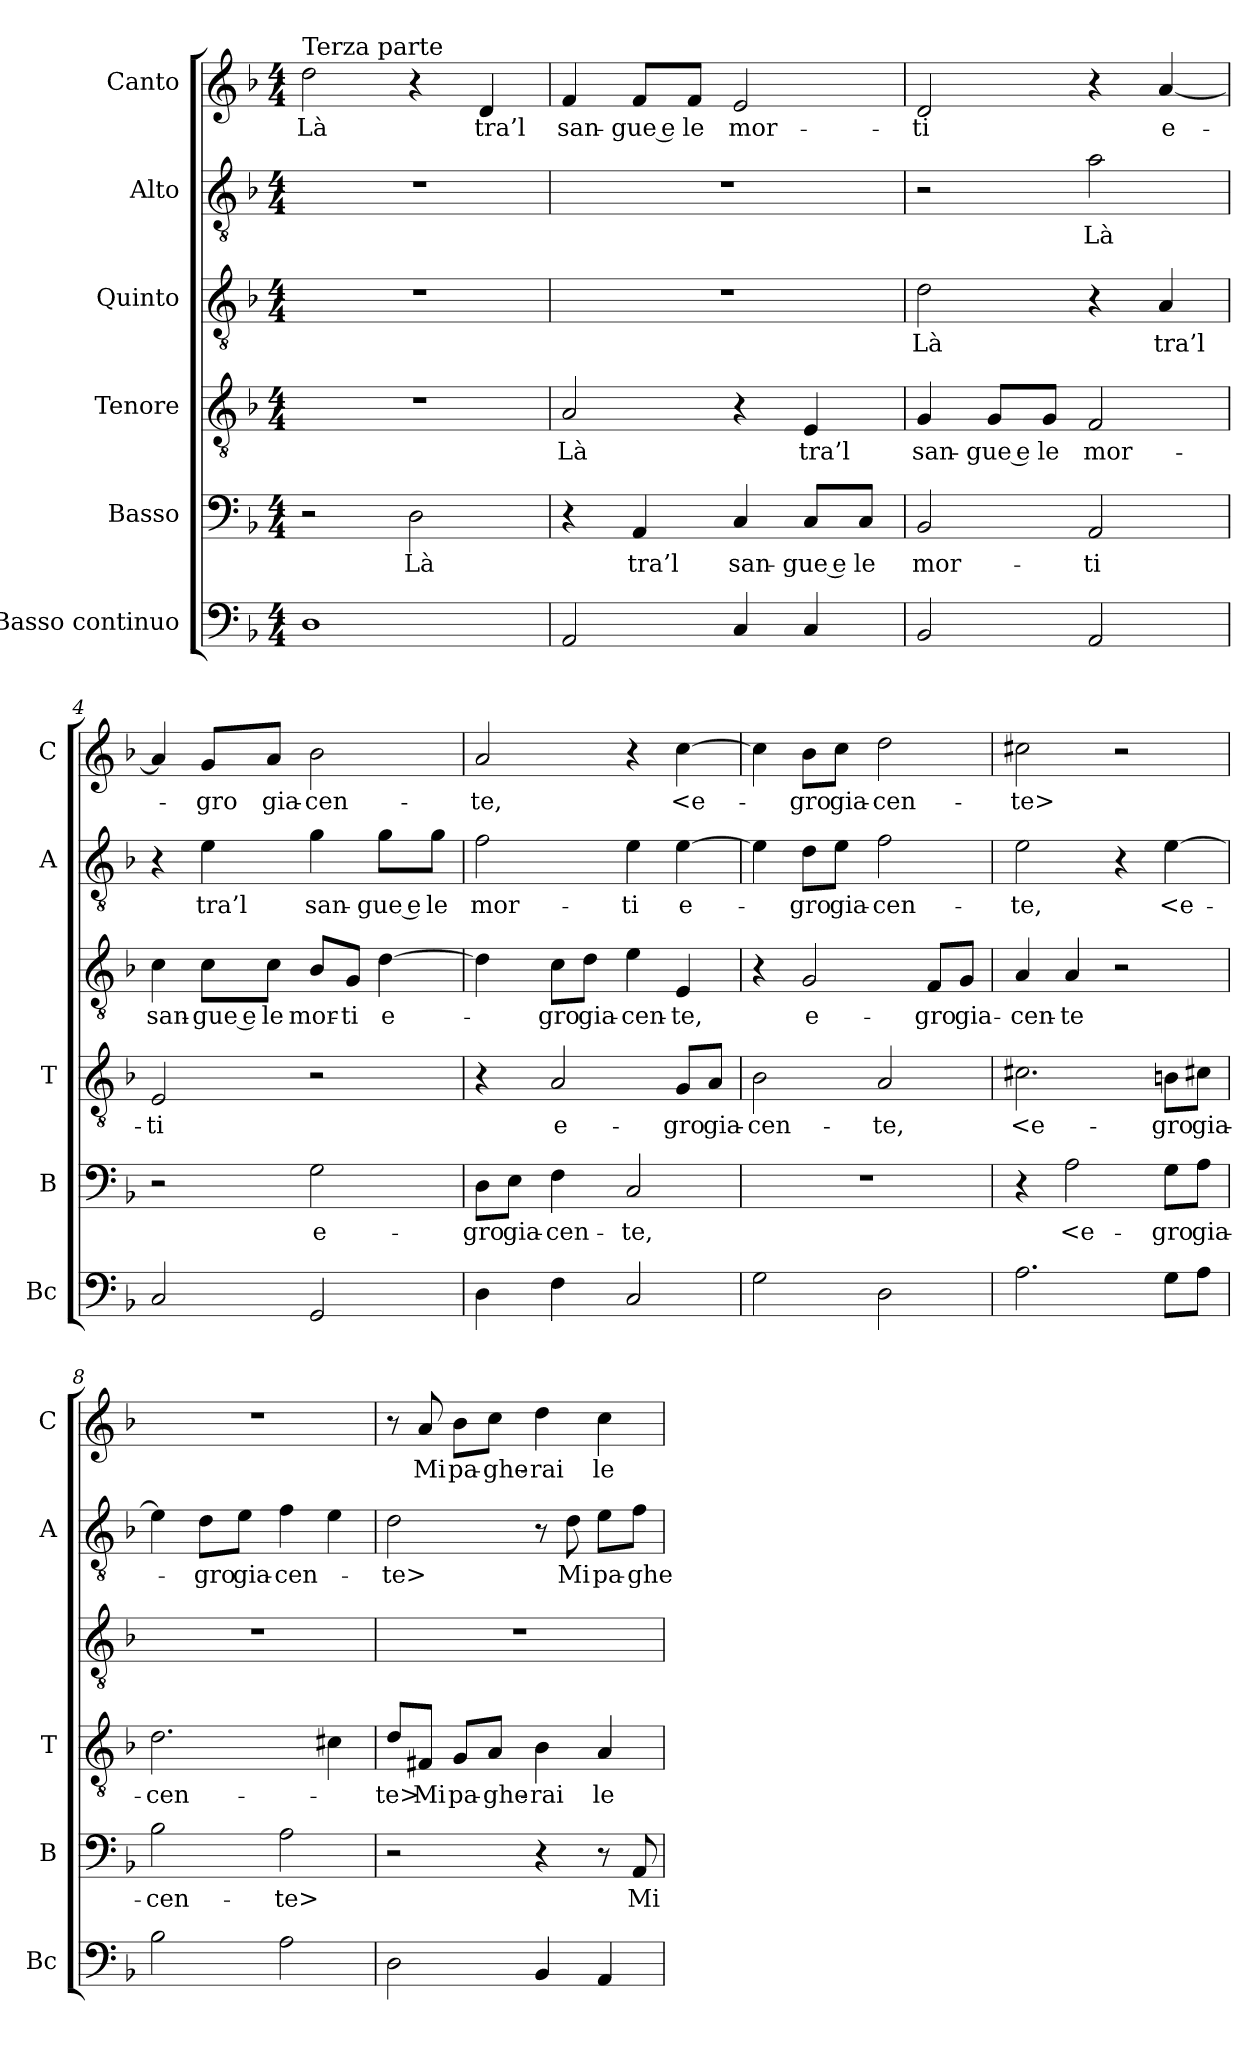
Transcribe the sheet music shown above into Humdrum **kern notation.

**kern	**kern	**text	**kern	**text	**kern	**text	**kern	**text	**kern	**text
*part6	*part5	*part5	*part4	*part4	*part3	*part3	*part2	*part2	*part1	*part1
*staff6	*staff5	*staff5	*staff4	*staff4	*staff3	*staff3	*staff2	*staff2	*staff1	*staff1
*I"Basso continuo	*I"Basso	*	*I"Tenore	*	*I"Quinto	*	*I"Alto	*	*I"Canto	*
*I'Bc	*I'B	*	*I'T	*	*	*	*I'A	*	*I'C	*
*clefF4	*clefF4	*	*clefGv2	*	*clefGv2	*	*clefGv2	*	*clefG2	*
*k[b-]	*k[b-]	*	*k[b-]	*	*k[b-]	*	*k[b-]	*	*k[b-]	*
*F:	*F:	*	*F:	*	*F:	*	*F:	*	*F:	*
*M4/4	*M4/4	*	*M4/4	*	*M4/4	*	*M4/4	*	*M4/4	*
=1	=1	=1	=1	=1	=1	=1	=1	=1	=1	=1
!	!	!	!	!	!	!	!	!	!LO:TX:a:t=Terza parte	!
1D	2r	.	1r	.	1r	.	1r	.	2dd	Là
.	2D	Là	.	.	.	.	.	.	4r	.
.	.	.	.	.	.	.	.	.	4d	tra’l
=2	=2	=2	=2	=2	=2	=2	=2	=2	=2	=2
2AA	4r	.	2A	Là	1r	.	1r	.	4f	san-
.	4AA	tra’l	.	.	.	.	.	.	8f/L	-gue e
.	.	.	.	.	.	.	.	.	8f/J	le
4C	4C	san-	4r	.	.	.	.	.	2e	mor-
4C	8C/L	-gue e	4E	tra’l	.	.	.	.	.	.
.	8C/J	le	.	.	.	.	.	.	.	.
=3	=3	=3	=3	=3	=3	=3	=3	=3	=3	=3
2BB-	2BB-	mor-	4G	san-	2d	Là	2r	.	2d	-ti
.	.	.	8G/L	-gue e	.	.	.	.	.	.
.	.	.	8G/J	le	.	.	.	.	.	.
2AA	2AA	-ti	2F	mor-	4r	.	2a	Là	4r	.
.	.	.	.	.	4A	tra’l	.	.	[4a	e-
=4	=4	=4	=4	=4	=4	=4	=4	=4	=4	=4
2C	2r	.	2E	-ti	4c	san-	4r	.	4a]	.
.	.	.	.	.	8c\L	-gue e	4e	tra’l	8g/L	-gro
.	.	.	.	.	8c\J	le	.	.	8a/J	gia-
2GG	2G	e-	2r	.	8B-/L	mor-	4g	san-	2b-	-cen-
.	.	.	.	.	8G/J	-ti	.	.	.	.
.	.	.	.	.	[4d	e-	8g\L	-gue e	.	.
.	.	.	.	.	.	.	8g\J	le	.	.
=5	=5	=5	=5	=5	=5	=5	=5	=5	=5	=5
4D	8D\L	-gro	4r	.	4d]	.	2f	mor-	2a	-te,
.	8E\J	gia-	.	.	.	.	.	.	.	.
4F	4F	-cen-	2A	e-	8c\L	-gro	.	.	.	.
.	.	.	.	.	8d\J	gia-	.	.	.	.
2C	2C	-te,	.	.	4e	-cen-	4e	-ti	4r	.
.	.	.	8G/L	-gro	4E	-te,	[4e	e-	[4cc	<e-
.	.	.	8A/J	gia-	.	.	.	.	.	.
=6	=6	=6	=6	=6	=6	=6	=6	=6	=6	=6
2G	1r	.	2B-	-cen-	4r	.	4e]	.	4cc]	.
.	.	.	.	.	2G	e-	8d\L	-gro	8b-\L	-gro
.	.	.	.	.	.	.	8e\J	gia-	8cc\J	gia-
2D	.	.	2A	-te,	.	.	2f	-cen-	2dd	-cen-
.	.	.	.	.	8F/L	-gro	.	.	.	.
.	.	.	.	.	8G/J	gia-	.	.	.	.
=7	=7	=7	=7	=7	=7	=7	=7	=7	=7	=7
2.A	4r	.	2.c#X	<e-	4A	-cen-	2e	-te,	2cc#X	-te>
.	2A	<e-	.	.	4A	-te	.	.	.	.
.	.	.	.	.	2r	.	4r	.	2r	.
8GL	8G\L	-gro	8Bn\L	-gro	.	.	[4e	<e-	.	.
8AJ	8A\J	gia-	8c#X\J	gia-	.	.	.	.	.	.
=8	=8	=8	=8	=8	=8	=8	=8	=8	=8	=8
2B-	2B-	-cen-	2.d	-cen-	1r	.	4e]	.	1r	.
.	.	.	.	.	.	.	8d\L	-gro	.	.
.	.	.	.	.	.	.	8e\J	gia-	.	.
2A	2A	-te>	.	.	.	.	4f	-cen-	.	.
.	.	.	4c#X	.	.	.	4e	.	.	.
=9	=9	=9	=9	=9	=9	=9	=9	=9	=9	=9
2D	2r	.	8d/L	-te>	1r	.	2d	-te>	8r	.
.	.	.	8F#X/J	Mi	.	.	.	.	8a	Mi
.	.	.	8G/L	pa-	.	.	.	.	8b-\L	pa-
.	.	.	8A/J	-ghe-	.	.	.	.	8cc\J	-ghe-
4BB-	4r	.	4B-	-rai	.	.	8r	.	4dd	-rai
.	.	.	.	.	.	.	8d	Mi	.	.
4AA	8r	.	4A	le	.	.	8e\L	pa-	4cc	le
.	8AA	Mi	.	.	.	.	8f\J	-ghe-	.	.
=	=	=	=	=	=	=	=	=	=	=
*-	*-	*-	*-	*-	*-	*-	*-	*-	*-	*-
